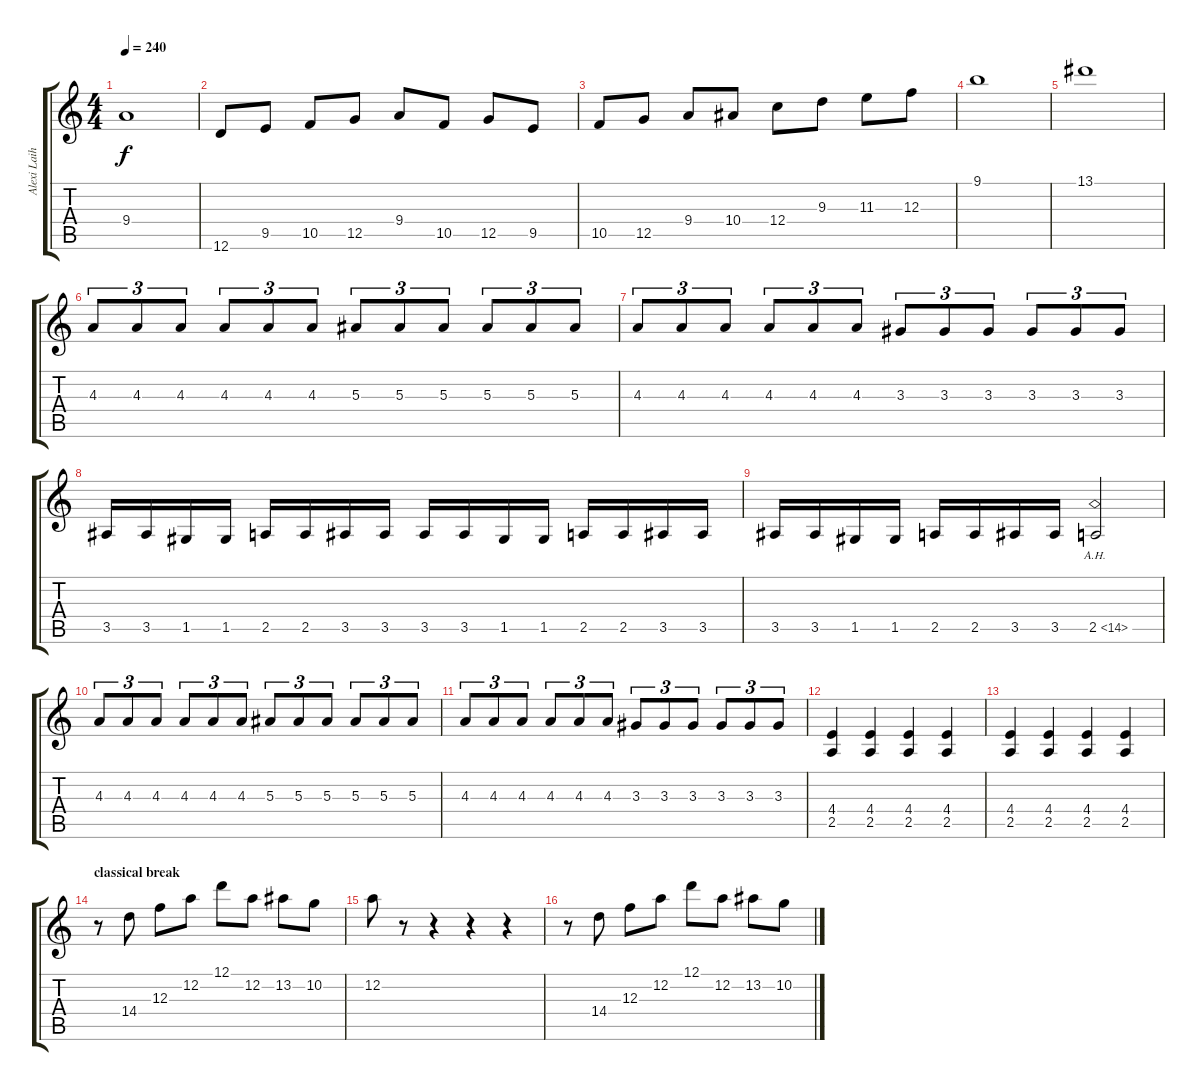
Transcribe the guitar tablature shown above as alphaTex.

\track ("Alexi Laiho" "Alexi Laih") {instrument overdrivenguitar}
\staff {score tabs}
\tuning (D4 A3 F3 C3 G2 D2) {hide}
\ts (4 4)
\tempo 240
\clef g2
\ks c
9.4{t}.1{dy f} |
12.6.8 9.5.8 10.5.8 12.5.8 9.4.8 10.5.8 12.5.8 9.5.8 |
10.5.8 12.5.8 9.4.8 10.4.8 12.4.8 9.3.8 11.3.8 12.3.8 |
9.1.1 |
13.1.1 |
4.3.8{tu (3 2)} 4.3.8{tu (3 2)} 4.3.8{tu (3 2)} 4.3.8{tu (3 2)} 4.3.8{tu (3 2)} 4.3.8{tu (3 2)} 5.3.8{tu (3 2)} 5.3.8{tu (3 2)} 5.3.8{tu (3 2)} 5.3.8{tu (3 2)} 5.3.8{tu (3 2)} 5.3.8{tu (3 2)} |
4.3.8{tu (3 2)} 4.3.8{tu (3 2)} 4.3.8{tu (3 2)} 4.3.8{tu (3 2)} 4.3.8{tu (3 2)} 4.3.8{tu (3 2)} 3.3.8{tu (3 2)} 3.3.8{tu (3 2)} 3.3.8{tu (3 2)} 3.3.8{tu (3 2)} 3.3.8{tu (3 2)} 3.3.8{tu (3 2)} |
3.5.16 3.5.16 1.5.16 1.5.16 2.5.16 2.5.16 3.5.16 3.5.16 3.5.16 3.5.16 1.5.16 1.5.16 2.5.16 2.5.16 3.5.16 3.5.16 |
3.5.16 3.5.16 1.5.16 1.5.16 2.5.16 2.5.16 3.5.16 3.5.16 2.5{ah 12}.2 |
4.3.8{tu (3 2)} 4.3.8{tu (3 2)} 4.3.8{tu (3 2)} 4.3.8{tu (3 2)} 4.3.8{tu (3 2)} 4.3.8{tu (3 2)} 5.3.8{tu (3 2)} 5.3.8{tu (3 2)} 5.3.8{tu (3 2)} 5.3.8{tu (3 2)} 5.3.8{tu (3 2)} 5.3.8{tu (3 2)} |
4.3.8{tu (3 2)} 4.3.8{tu (3 2)} 4.3.8{tu (3 2)} 4.3.8{tu (3 2)} 4.3.8{tu (3 2)} 4.3.8{tu (3 2)} 3.3.8{tu (3 2)} 3.3.8{tu (3 2)} 3.3.8{tu (3 2)} 3.3.8{tu (3 2)} 3.3.8{tu (3 2)} 3.3.8{tu (3 2)} |
(4.4 2.5).4 (4.4 2.5).4 (4.4 2.5).4 (4.4 2.5).4 |
(4.4 2.5).4 (4.4 2.5).4 (4.4 2.5).4 (4.4 2.5).4 |
\section ("" "classical break")
r.8 14.4.8 12.3.8 12.2.8 12.1.8 12.2.8 13.2.8 10.2.8 |
12.2.8 r.8 r.4 r.4 r.4 |
r.8 14.4.8 12.3.8 12.2.8 12.1.8 12.2.8 13.2.8 10.2.8
